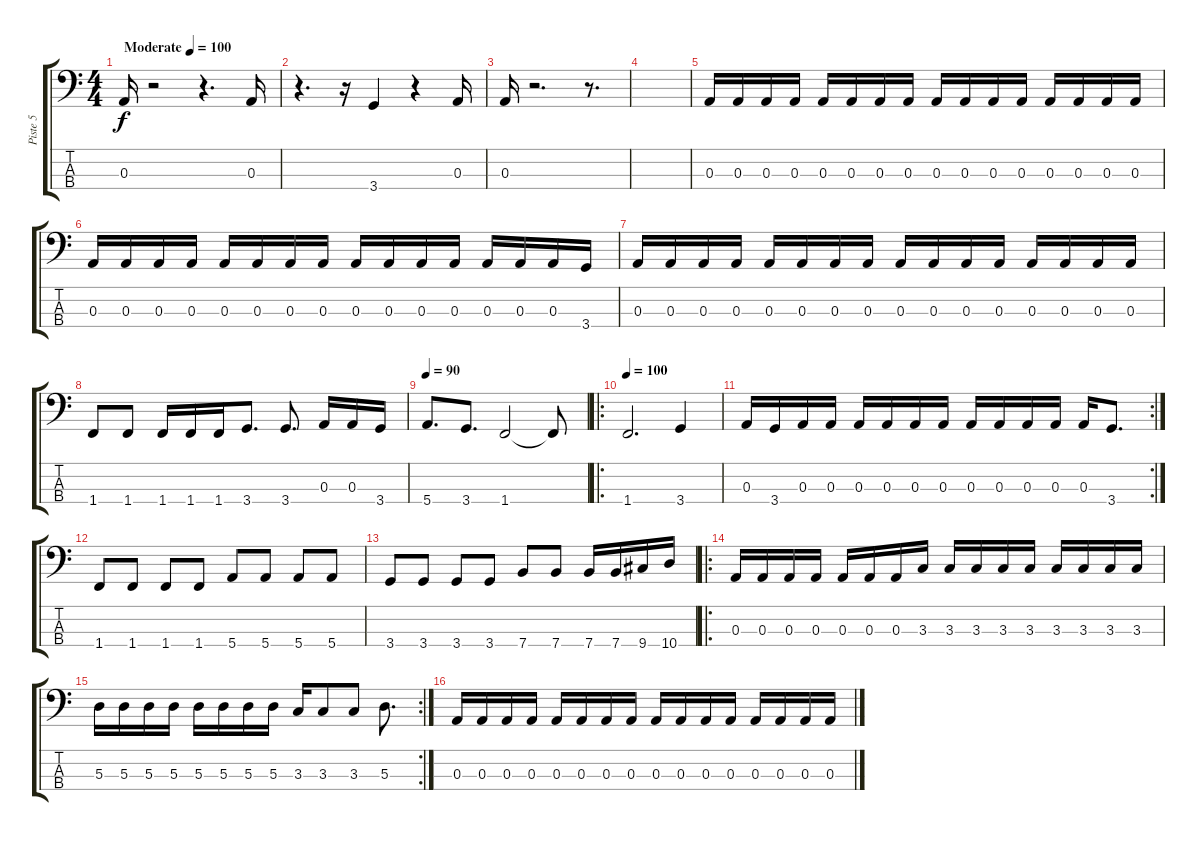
\track ("Piste 5" "Piste 5") {instrument electricbassfinger}
\staff {score tabs}
\tuning (G2 D2 A1 E1) {hide}
\ts (4 4)
\tempo (100 "Moderate")
\clef f4
\ks c
0.3.16{dy f instrument electricbassfinger} r.2 r.4{d} 0.3.16 |
r.4{d} r.16 3.4.4 r.4 0.3.16 |
0.3.16 r.2{d} r.8{d} |
|
0.3.16 0.3.16 0.3.16 0.3.16 0.3.16 0.3.16 0.3.16 0.3.16 0.3.16 0.3.16 0.3.16 0.3.16 0.3.16 0.3.16 0.3.16 0.3.16 |
0.3.16 0.3.16 0.3.16 0.3.16 0.3.16 0.3.16 0.3.16 0.3.16 0.3.16 0.3.16 0.3.16 0.3.16 0.3.16 0.3.16 0.3.16 3.4.16 |
0.3.16 0.3.16 0.3.16 0.3.16 0.3.16 0.3.16 0.3.16 0.3.16 0.3.16 0.3.16 0.3.16 0.3.16 0.3.16 0.3.16 0.3.16 0.3.16 |
1.4.8 1.4.8 1.4.16 1.4.16 1.4.16 3.4.8{d} 3.4.8{d} 0.3.16 0.3.16 3.4.16 |
\tempo 90
5.4.8{d} 3.4.8{d} 1.4.2 1.4{t}.8 |
\ro
\tempo 100
1.4.2{d} 3.4.4 |
\rc 2
0.3.16 3.4.16 0.3.16 0.3.16 0.3.16 0.3.16 0.3.16 0.3.16 0.3.16 0.3.16 0.3.16 0.3.16 0.3.16 3.4.8{d} |
1.4.8 1.4.8 1.4.8 1.4.8 5.4.8 5.4.8 5.4.8 5.4.8 |
3.4.8 3.4.8 3.4.8 3.4.8 7.4.8 7.4.8 7.4.16 7.4.16 9.4.16 10.4.16 |
\ro
0.3.16 0.3.16 0.3.16 0.3.16 0.3.16 0.3.16 0.3.16 3.3.16 3.3.16 3.3.16 3.3.16 3.3.16 3.3.16 3.3.16 3.3.16 3.3.16 |
\rc 2
5.3.16 5.3.16 5.3.16 5.3.16 5.3.16 5.3.16 5.3.16 5.3.16 3.3.16 3.3.8 3.3.8 5.3.8{d} |
0.3.16 0.3.16 0.3.16 0.3.16 0.3.16 0.3.16 0.3.16 0.3.16 0.3.16 0.3.16 0.3.16 0.3.16 0.3.16 0.3.16 0.3.16 0.3.16
